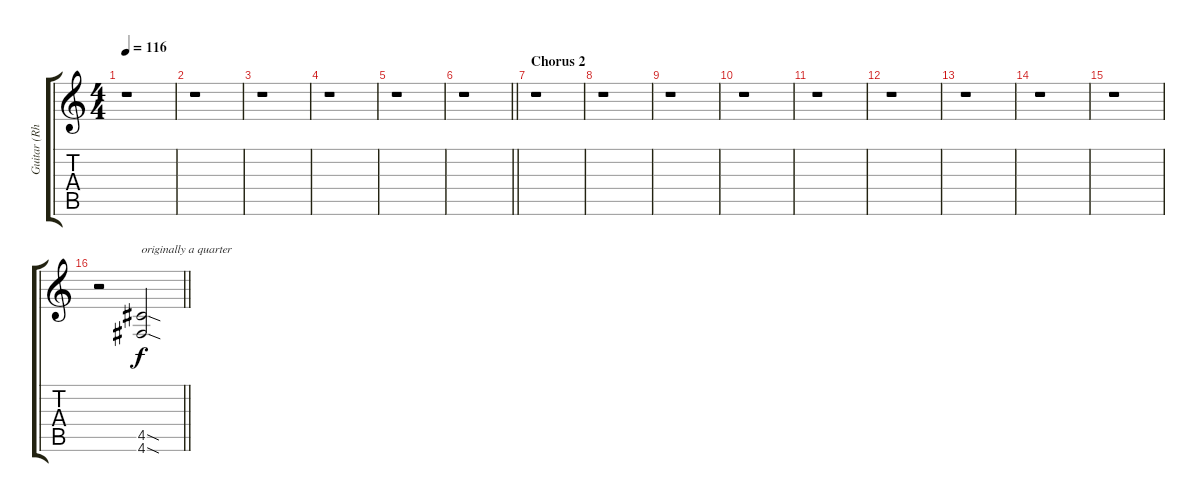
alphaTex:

\track ("Guitar (Rhythm #2)" "Guitar (Rh") {instrument distortionguitar}
\staff {score tabs}
\tuning (E4 B3 G3 D3 A2 D2) {hide}
\ts (4 4)
\tempo 116
\clef g2
\ks c
r.1{dy f} |
r.1 |
r.1 |
r.1 |
r.1 |
\barLineRight lightlight
r.1 |
\section ("" "Chorus 2")
r.1 |
r.1 |
r.1 |
r.1 |
r.1 |
r.1 |
r.1 |
r.1 |
r.1 |
\barLineRight lightlight
r.2 (4.5{sod} 4.6{sod}).2{txt "originally a quarter"}
